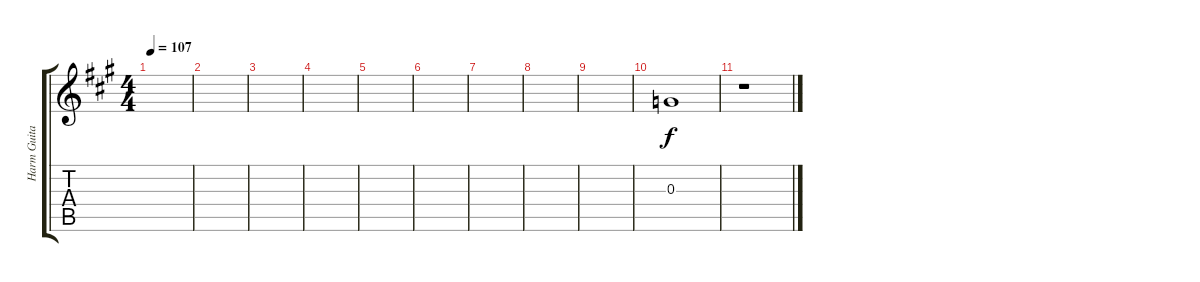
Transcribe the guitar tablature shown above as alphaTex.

\track ("Harm Guitar" "Harm Guita") {instrument overdrivenguitar}
\staff {score tabs}
\tuning (E4 B3 G3 D3 A2 E2) {hide}
\ts (4 4)
\tempo 107
\clef g2
\ks a
|
|
|
|
|
|
|
|
|
0.3.1 |
r.1
